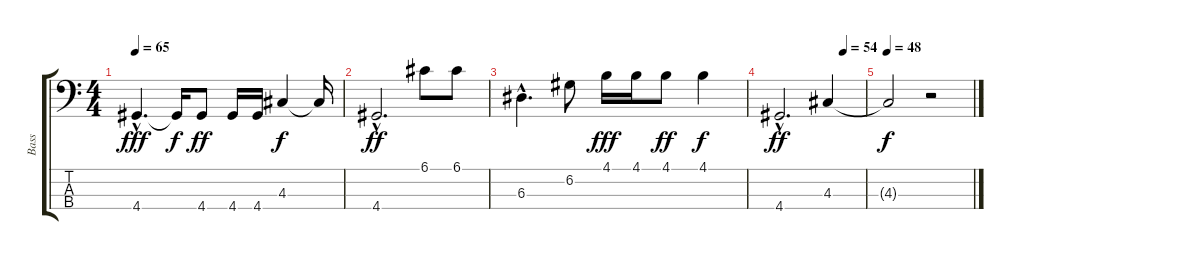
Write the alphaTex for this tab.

\track ("Bass" "Bass") {instrument electricbasspick}
\staff {score tabs}
\tuning (G2 D2 A1 E1) {hide}
\ts (4 4)
\tempo 65
\clef f4
\ks c
4.4{hac}.4{d dy fff} 4.4{t}.16{dy f} 4.4.8{dy ff} 4.4.16 4.4.16 4.3.4{dy f} 4.3{t}.16 |
4.4{hac}.2{d dy ff} 6.1.8 6.1.8 |
6.3{hac}.4{d} 6.2.8 4.1.16{dy fff} 4.1.16 4.1.8{dy ff} 4.1.4{dy f} |
\tempo (54 0.75)
4.4{hac}.2{d dy ff} 4.3.4 |
\tempo 48
4.3{t}.2{dy f} r.2
